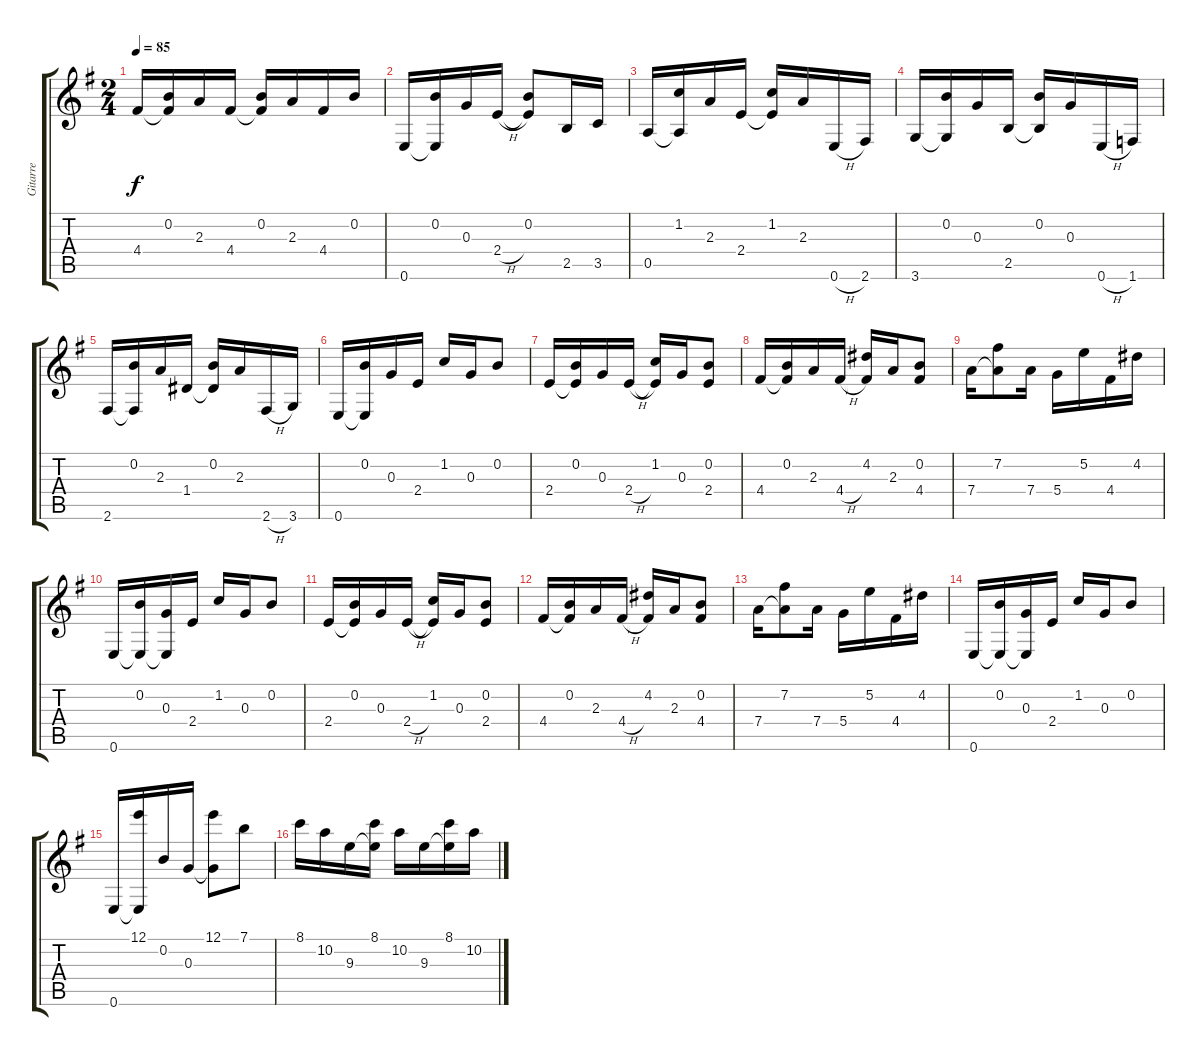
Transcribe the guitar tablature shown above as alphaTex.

\track ("Gitarre" "Gitarre") {instrument acousticguitarsteel}
\staff {score tabs}
\tuning (E4 B3 G3 D3 A2 E2) {hide}
\ts (2 4)
\tempo 85
\clef g2
\ks g
4.4.16{dy f} (0.2 4.4{t}).16 2.3.16 4.4.16 (0.2 4.4{t}).16 2.3.16 4.4.16 0.2.16 |
0.6.16 (0.2 0.6{t}).16 0.3.16 2.4{h}.16 (0.2 2.4{t}).8 2.5.16 3.5.16 |
0.5.16 (1.2 0.5{t}).16 2.3.16 2.4.16 (1.2 2.4{t}).16 2.3.16 0.6{h}.16 2.6.16 |
3.6.16 (0.2 3.6{t}).16 0.3.16 2.5.16 (0.2 2.5{t}).16 0.3.16 0.6{h}.16 1.6.16 |
2.6.16 (0.2 2.6{t}).16 2.3.16 1.4.16 (0.2 1.4{t}).16 2.3.16 2.6{h}.16 3.6.16 |
0.6.16 (0.2 0.6{t}).16 0.3.16 2.4.16 1.2.16 0.3.16 0.2.8 |
2.4.16 (0.2 2.4{t}).16 0.3.16 2.4{h}.16 (1.2 2.4{t}).16 0.3.16 (0.2 2.4).8 |
4.4.16 (0.2 4.4{t}).16 2.3.16 4.4{h}.16 (4.2 4.4{t}).16 2.3.16 (0.2 4.4).8 |
7.4.16 (7.2 7.4{t}).8 7.4.16 5.4.16 5.2.16 4.4.16 4.2.16 |
0.6.16 (0.2 0.6{t}).16 (0.3 0.6{t}).16 2.4.16 1.2.16 0.3.16 0.2.8 |
2.4.16 (0.2 2.4{t}).16 0.3.16 2.4{h}.16 (1.2 2.4{t}).16 0.3.16 (0.2 2.4).8 |
4.4.16 (0.2 4.4{t}).16 2.3.16 4.4{h}.16 (4.2 4.4{t}).16 2.3.16 (0.2 4.4).8 |
7.4.16 (7.2 7.4{t}).8 7.4.16 5.4.16 5.2.16 4.4.16 4.2.16 |
0.6.16 (0.2 0.6{t}).16 (0.3 0.6{t}).16 2.4.16 1.2.16 0.3.16 0.2.8 |
0.6.16 (12.1 0.6{t}).16 0.2.16 0.3.16 (12.1 0.3{t}).8 7.1.8 |
8.1.16 10.2.16 9.3.16 (8.1 9.3{t}).16 10.2.16 9.3.16 (8.1 9.3{t}).16 10.2.16
